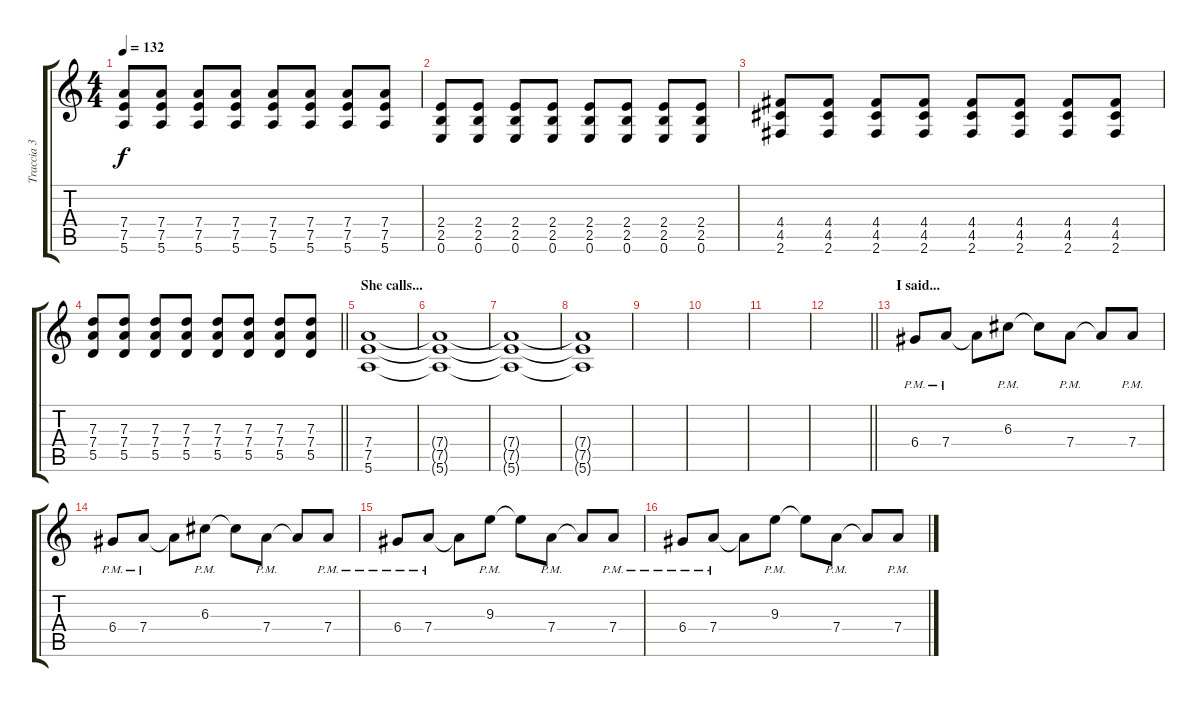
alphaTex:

\track ("Traccia 3" "Traccia 3") {instrument distortionguitar}
\staff {score tabs}
\tuning (E4 B3 G3 D3 A2 E2) {hide}
\ts (4 4)
\tempo 132
\clef g2
\ks c
(7.4 7.5 5.6).8{dy f} (7.4 7.5 5.6).8 (7.4 7.5 5.6).8 (7.4 7.5 5.6).8 (7.4 7.5 5.6).8 (7.4 7.5 5.6).8 (7.4 7.5 5.6).8 (7.4 7.5 5.6).8 |
(2.4 2.5 0.6).8 (2.4 2.5 0.6).8 (2.4 2.5 0.6).8 (2.4 2.5 0.6).8 (2.4 2.5 0.6).8 (2.4 2.5 0.6).8 (2.4 2.5 0.6).8 (2.4 2.5 0.6).8 |
(4.4 4.5 2.6).8 (4.4 4.5 2.6).8 (4.4 4.5 2.6).8 (4.4 4.5 2.6).8 (4.4 4.5 2.6).8 (4.4 4.5 2.6).8 (4.4 4.5 2.6).8 (4.4 4.5 2.6).8 |
\barLineRight lightlight
(7.3 7.4 5.5).8 (7.3 7.4 5.5).8 (7.3 7.4 5.5).8 (7.3 7.4 5.5).8 (7.3 7.4 5.5).8 (7.3 7.4 5.5).8 (7.3 7.4 5.5).8 (7.3 7.4 5.5).8 |
\section ("" "She calls...")
(7.4 7.5 5.6).1 |
(7.4{t} 7.5{t} 5.6{t}).1 |
(7.4{t} 7.5{t} 5.6{t}).1 |
(7.4{t} 7.5{t} 5.6{t}).1 |
|
|
|
\barLineRight lightlight
|
\section ("" "I said...")
6.4{pm}.8{volume 8} 7.4{pm}.8 7.4{t}.8 6.3{pm}.8 6.3{t}.8 7.4{pm}.8 7.4{t}.8 7.4{pm}.8 |
6.4{pm}.8 7.4{pm}.8 7.4{t}.8 6.3{pm}.8 6.3{t}.8 7.4{pm}.8 7.4{t}.8 7.4{pm}.8 |
6.4{pm}.8 7.4{pm}.8 7.4{t}.8 9.3{pm}.8 9.3{t}.8 7.4{pm}.8 7.4{t}.8 7.4{pm}.8 |
6.4{pm}.8 7.4{pm}.8 7.4{t}.8 9.3{pm}.8 9.3{t}.8 7.4{pm}.8 7.4{t}.8 7.4{pm}.8
